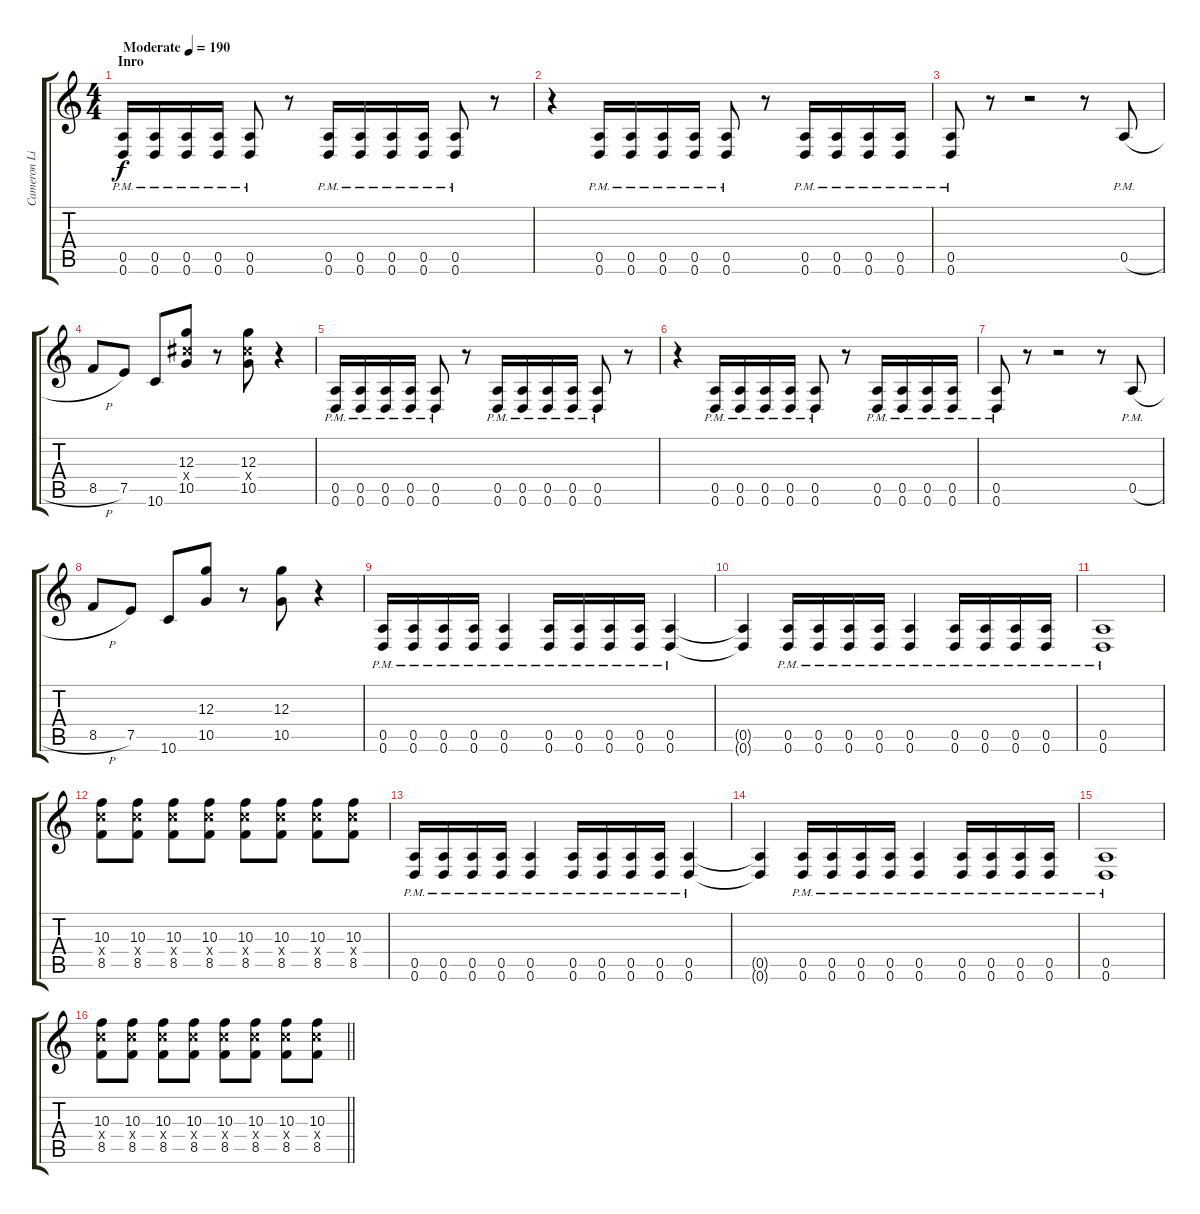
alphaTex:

\track ("Cameron Liddell" "Cameron Li") {instrument distortionguitar}
\staff {score tabs}
\tuning (E4 B3 G3 D3 A2 D2) {hide}
\ts (4 4)
\section ("" "Inro")
\tempo (190 "Moderate")
\clef g2
\ks c
(0.5{pm} 0.6{pm}).16{dy f instrument distortionguitar} (0.5{pm} 0.6{pm}).16 (0.5{pm} 0.6{pm}).16 (0.5{pm} 0.6{pm}).16 (0.5{pm} 0.6{pm}).8 r.8 (0.5{pm} 0.6{pm}).16 (0.5{pm} 0.6{pm}).16 (0.5{pm} 0.6{pm}).16 (0.5{pm} 0.6{pm}).16 (0.5{pm} 0.6{pm}).8 r.8 |
r.4 (0.5{pm} 0.6{pm}).16 (0.5{pm} 0.6{pm}).16 (0.5{pm} 0.6{pm}).16 (0.5{pm} 0.6{pm}).16 (0.5{pm} 0.6{pm}).8 r.8 (0.5{pm} 0.6{pm}).16 (0.5{pm} 0.6{pm}).16 (0.5{pm} 0.6{pm}).16 (0.5{pm} 0.6{pm}).16 |
(0.5{pm} 0.6{pm}).8 r.8 r.2 r.8 0.5{h pm}.8 |
8.5{h}.8 7.5.8 10.6.8 (12.3 11.4{x} 10.5).8 r.8 (12.3 11.4{x} 10.5).8 r.4 |
(0.5{pm} 0.6{pm}).16 (0.5{pm} 0.6{pm}).16 (0.5{pm} 0.6{pm}).16 (0.5{pm} 0.6{pm}).16 (0.5{pm} 0.6{pm}).8 r.8 (0.5{pm} 0.6{pm}).16 (0.5{pm} 0.6{pm}).16 (0.5{pm} 0.6{pm}).16 (0.5{pm} 0.6{pm}).16 (0.5{pm} 0.6{pm}).8 r.8 |
r.4 (0.5{pm} 0.6{pm}).16 (0.5{pm} 0.6{pm}).16 (0.5{pm} 0.6{pm}).16 (0.5{pm} 0.6{pm}).16 (0.5{pm} 0.6{pm}).8 r.8 (0.5{pm} 0.6{pm}).16 (0.5{pm} 0.6{pm}).16 (0.5{pm} 0.6{pm}).16 (0.5{pm} 0.6{pm}).16 |
(0.5{pm} 0.6{pm}).8 r.8 r.2 r.8 0.5{h pm}.8 |
8.5{h}.8 7.5.8 10.6.8 (12.3 10.5).8 r.8 (12.3 10.5).8 r.4 |
(0.5{pm} 0.6{pm}).16 (0.5{pm} 0.6{pm}).16 (0.5{pm} 0.6{pm}).16 (0.5{pm} 0.6{pm}).16 (0.5{pm} 0.6{pm}).4 (0.5{pm} 0.6{pm}).16 (0.5{pm} 0.6{pm}).16 (0.5{pm} 0.6{pm}).16 (0.5{pm} 0.6{pm}).16 (0.5{pm} 0.6{pm}).4 |
(0.5{t} 0.6{t}).4 (0.5{pm} 0.6{pm}).16 (0.5{pm} 0.6{pm}).16 (0.5{pm} 0.6{pm}).16 (0.5{pm} 0.6{pm}).16 (0.5{pm} 0.6{pm}).4 (0.5{pm} 0.6{pm}).16 (0.5{pm} 0.6{pm}).16 (0.5{pm} 0.6{pm}).16 (0.5{pm} 0.6{pm}).16 |
(0.5{pm} 0.6{pm}).1 |
(10.3 10.4{x} 8.5).8 (10.3 10.4{x} 8.5).8 (10.3 10.4{x} 8.5).8 (10.3 10.4{x} 8.5).8 (10.3 10.4{x} 8.5).8 (10.3 10.4{x} 8.5).8 (10.3 10.4{x} 8.5).8 (10.3 10.4{x} 8.5).8 |
(0.5{pm} 0.6{pm}).16 (0.5{pm} 0.6{pm}).16 (0.5{pm} 0.6{pm}).16 (0.5{pm} 0.6{pm}).16 (0.5{pm} 0.6{pm}).4 (0.5{pm} 0.6{pm}).16 (0.5{pm} 0.6{pm}).16 (0.5{pm} 0.6{pm}).16 (0.5{pm} 0.6{pm}).16 (0.5{pm} 0.6{pm}).4 |
(0.5{t} 0.6{t}).4 (0.5{pm} 0.6{pm}).16 (0.5{pm} 0.6{pm}).16 (0.5{pm} 0.6{pm}).16 (0.5{pm} 0.6{pm}).16 (0.5{pm} 0.6{pm}).4 (0.5{pm} 0.6{pm}).16 (0.5{pm} 0.6{pm}).16 (0.5{pm} 0.6{pm}).16 (0.5{pm} 0.6{pm}).16 |
(0.5{pm} 0.6{pm}).1 |
\barLineRight lightlight
(10.3 10.4{x} 8.5).8 (10.3 10.4{x} 8.5).8 (10.3 10.4{x} 8.5).8 (10.3 10.4{x} 8.5).8 (10.3 10.4{x} 8.5).8 (10.3 10.4{x} 8.5).8 (10.3 10.4{x} 8.5).8 (10.3 10.4{x} 8.5).8
